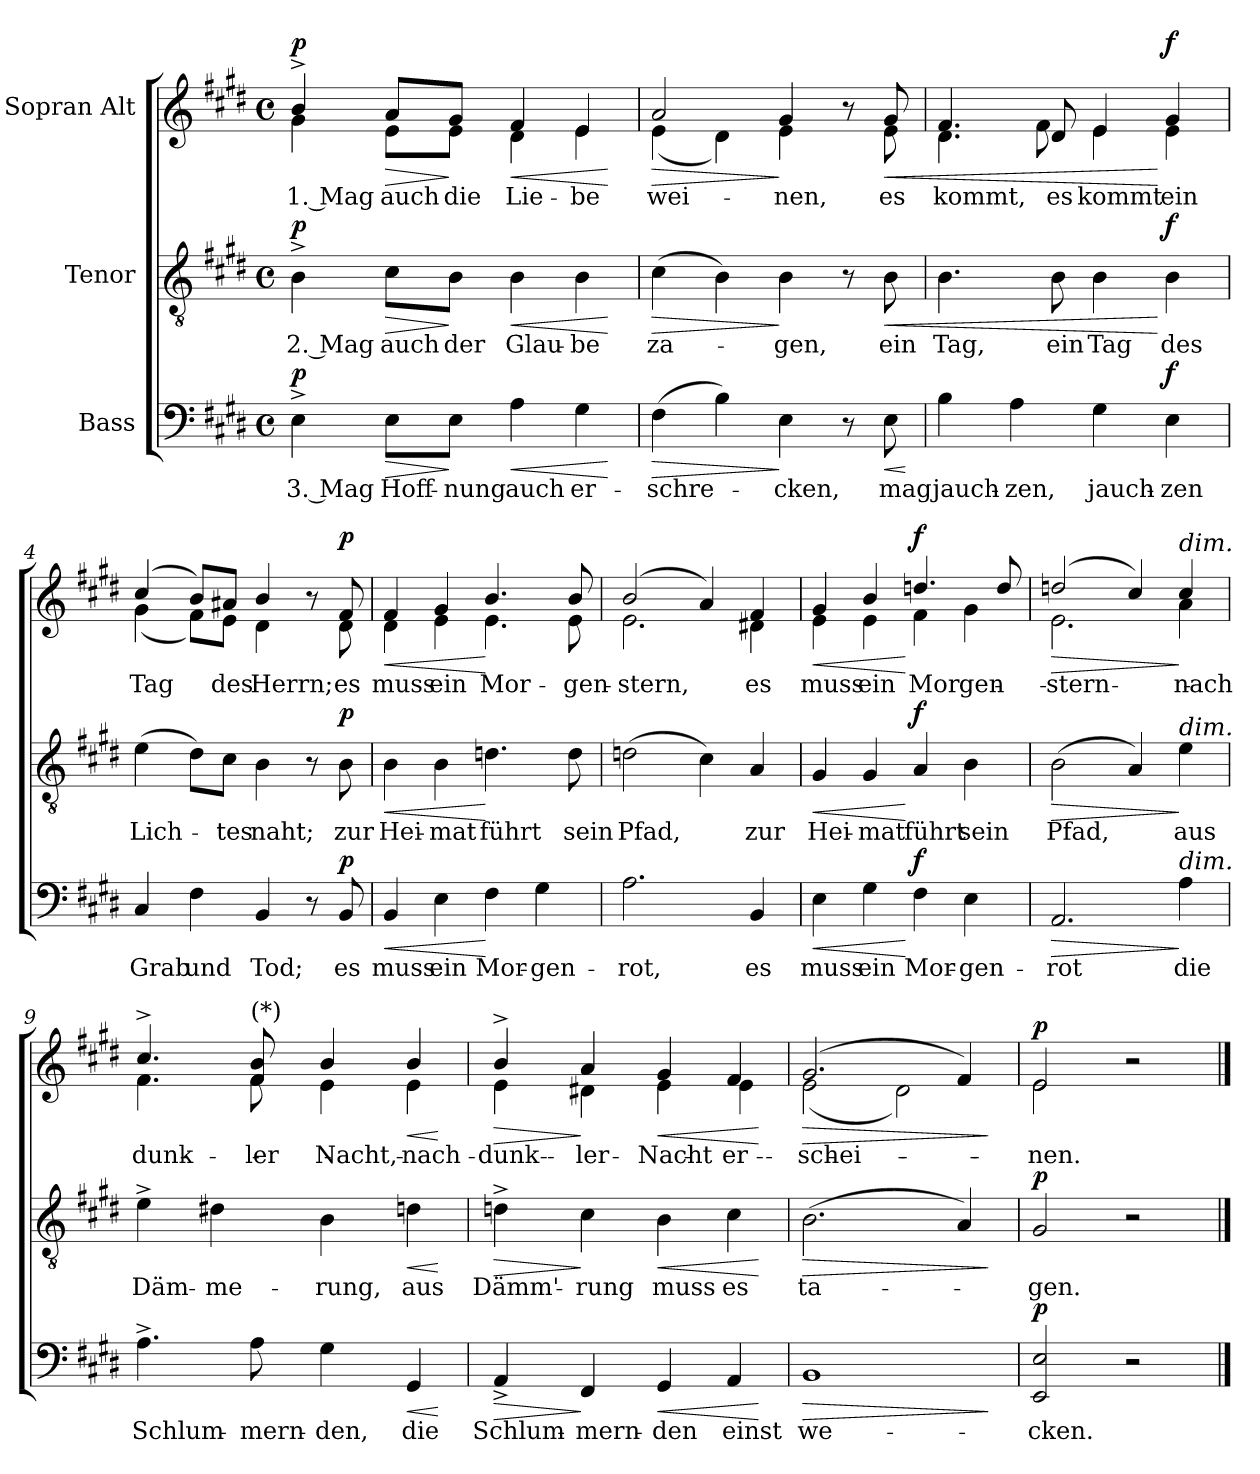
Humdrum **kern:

**kern	**text	**dynam	**kern	**text	**dynam	**kern	**text	**dynam
*part3	*part3	*part3	*part2	*part2	*part2	*part1	*part1	*part1
*staff3	*staff3	*staff3	*staff2	*staff2	*staff2	*staff1	*staff1	*staff1
*I"Bass	*	*	*I"Tenor	*	*	*I"Sopran Alt	*	*
*clefF4	*	*	*clefGv2	*	*	*clefG2	*	*
*k[f#c#g#d#]	*	*	*k[f#c#g#d#]	*	*	*k[f#c#g#d#]	*	*
*M4/4	*	*	*M4/4	*	*	*M4/4	*	*
*met(c)	*	*	*met(c)	*	*	*met(c)	*	*
=1	=1	=1	=1	=1	=1	=1	=1	=1
!	!	!	!	!	!	!LO:TX:a:B:t=Langsam	!	!
!	!LO:LY:b	!LO:DY:a	!	!LO:LY:b	!LO:DY:a	!	!LO:LY:b	!LO:DY:a
*	*	*	*	*	*	*^	*	*
4E^\	3. Mag	p	4B^\	2. Mag	p	4b^/	4g#\	1. Mag	p
!	!LO:LY:b	!LO:HP:b	!	!LO:LY:b	!LO:HP:b	!	!	!LO:LY:b	!LO:HP:b
8E\L	Hoff-	>	8c#\L	auch	>	8a/L	8e\L	auch	>
!	!LO:LY:b	!	!	!LO:LY:b	!	!	!	!LO:LY:b	!
8E\J	-nung	]	8B\J	der	]	8g#/J	8e\J	die	]
!	!LO:LY:b	!LO:HP:b	!	!LO:LY:b	!LO:HP:b	!	!	!LO:LY:b	!LO:HP:b
4A\	auch	<	4B\	Glau-	<	4f#/	4d#\	Lie-	<
!	!LO:LY:b	!	!	!LO:LY:b	!	!	!	!LO:LY:b	!
4G#\	er-	.	4B\	-be	.	4e/	4e\	-be	.
*	*	*	*	*	*	*v	*v	*	*
.	.	[	.	.	[	.	.	[
=2	=2	=2	=2	=2	=2	=2	=2	=2
!	!LO:LY:b	!LO:HP:b	!	!LO:LY:b	!LO:HP:b	!	!LO:LY:b	!LO:HP:b
*	*	*	*	*	*	*^	*	*
(4F#\	-schre-	>	(4c#\	za-	>	2a/	(4e\	wei-	>
4B\)	.	.	4B\)	.	.	.	4d#\)	.	.
!	!LO:LY:b	!	!	!LO:LY:b	!	!	!	!LO:LY:b	!
4E\	-cken,	]	4B\	-gen,	]	4g#/	4e\	-nen,	]
8r	.	.	8r	.	.	8r	8ryy	.	.
!	!LO:LY:b	!LO:HP:b	!	!LO:LY:b	!LO:HP:b	!	!	!LO:LY:b	!LO:HP:b
8E\	mag	<	8B\	ein	<	8g#/	8e\	es	<
*	*	*	*	*	*	*v	*v	*	*
.	.	[	.	.	.	.	.	.
=3	=3	=3	=3	=3	=3	=3	=3	=3
!	!LO:LY:b	!	!	!LO:LY:b	!	!	!LO:LY:b	!
*	*	*	*	*	*	*^	*	*
4B\	jauch-	.	4.B\	Tag,	.	4.f#/	4.d#\	kommt,	.
!	!LO:LY:b	!	!	!	!	!	!	!	!
4A\	-zen,	.	.	.	.	.	.	.	.
!	!	!	!	!LO:LY:b	!	!	!	!LO:LY:b	!
.	.	.	8B\	ein	.	8d#/	8f#\	es	.
!	!LO:LY:b	!	!	!LO:LY:b	!	!	!	!LO:LY:b	!
4G#\	jauch-	.	4B\	Tag	.	4e/	4e\	kommt	.
!	!LO:LY:b	!LO:DY:a	!	!LO:LY:b	!LO:DY:n=1:a	!	!	!LO:LY:b	!LO:DY:n=1:a
4E\	-zen	f	4B\	des	[ f	4g#/	4e\	ein	[ f
!!LO:LB:g=z	!!
=4	=4	=4	=4	=4	=4	=4	=4	=4	=4
!	!LO:LY:b	!	!	!LO:LY:b	!	!	!	!LO:LY:b	!
4C#/	Grab	.	(4e\	Lich-	.	(4cc#/	(4g#\	Tag	.
!	!LO:LY:b	!	!	!	!	!	!	!	!
4F#\	und	.	8d#\L)	.	.	8b/L)	8f#\L)	.	.
!	!	!	!	!LO:LY:b	!	!	!	!LO:LY:b	!
.	.	.	8c#\J	-tes	.	8a#X/J	8e\J	des	.
!	!LO:LY:b	!	!	!LO:LY:b	!	!	!	!LO:LY:b	!
4BB/	Tod;	.	4B\	naht;	.	4b/	4d#\	Herrn;	.
8r	.	.	8r	.	.	8r	8ryy	.	.
!	!LO:LY:b	!LO:DY:a	!	!LO:LY:b	!LO:DY:a	!	!	!LO:LY:b	!LO:DY:a
8BB/	es	p	8B\	zur	p	8f#/	8d#\	es	p
=5	=5	=5	=5	=5	=5	=5	=5	=5	=5
!	!LO:LY:b	!LO:HP:b	!	!LO:LY:b	!LO:HP:b	!	!	!LO:LY:b	!LO:HP:b
4BB/	muss	<	4B\	Hei-	<	4f#/	4d#\	muss	<
!	!LO:LY:b	!	!	!LO:LY:b	!	!	!	!LO:LY:b	!
4E\	ein	.	4B\	-mat	.	4g#/	4e\	ein	.
!	!LO:LY:b	!	!	!LO:LY:b	!	!	!	!LO:LY:b	!
4F#\	Mor-	[	4.dn\	führt	[	4.b/	4.e\	Mor-	[
!	!LO:LY:b	!	!	!	!	!	!	!	!
4G#\	-gen-	.	.	.	.	.	.	.	.
!	!	!	!	!LO:LY:b	!	!	!	!LO:LY:b	!
.	.	.	8d\	sein	.	8b/	8e\	-gen-	.
=6	=6	=6	=6	=6	=6	=6	=6	=6	=6
!	!LO:LY:b	!	!	!LO:LY:b	!	!	!	!LO:LY:b	!
2.A\	-rot,	.	(2dn\	Pfad,	.	(2b/	2.e\	-stern,	.
.	.	.	4c#\)	.	.	4a/)	.	.	.
!	!LO:LY:b	!	!	!LO:LY:b	!	!	!	!LO:LY:b	!
4BB/	es	.	4A/	zur	.	4f#/	4d#X\	es	.
=7	=7	=7	=7	=7	=7	=7	=7	=7	=7
!	!LO:LY:b	!LO:HP:b	!	!LO:LY:b	!LO:HP:b	!	!	!LO:LY:b	!LO:HP:b
4E\	muss	<	4G#/	Hei-	<	4g#/	4e\	muss	<
!	!LO:LY:b	!	!	!LO:LY:b	!	!	!	!LO:LY:b	!
4G#\	ein	.	4G#/	-mat	.	4b/	4e\	ein	.
!	!LO:LY:b	!LO:DY:n=1:a	!	!LO:LY:b	!LO:DY:n=1:a	!	!	!LO:LY:b	!LO:DY:n=1:a
4F#\	Mor-	[ f	4A/	führt	[ f	4.ddn/	4f#\	Mor-	[ f
!	!LO:LY:b	!	!	!LO:LY:b	!	!	!	!LO:LY:b	!
4E\	-gen-	.	4B\	sein	.	.	4g#\	-gen-	.
.	.	.	.	.	.	8dd/	.	.	.
!!LO:LB:g=z	!!
=8	=8	=8	=8	=8	=8	=8	=8	=8	=8
!	!LO:LY:b	!LO:HP:b	!	!LO:LY:b	!LO:HP:b	!	!	!LO:LY:b	!LO:HP:b
2.AA/	-rot	>	(2B\	Pfad,	>	(2ddn/	2.e\	-stern	>
.	.	.	4A/)	.	.	4cc#/)	.	.	.
!	!	!	!	!	!	!LO:TX:a:i:t=dim.	!	!	!
!	!	!	!LO:TX:a:i:t=dim.	!	!	!	!	!	!
!LO:TX:a:i:t=dim.	!	!	!	!	!	!	!	!	!
!	!LO:LY:b	!	!	!LO:LY:b	!	!	!	!LO:LY:b	!
4A\	die	]	4e\	aus	]	4cc#/	4a\	nach	]
=9	=9	=9	=9	=9	=9	=9	=9	=9	=9
!	!LO:LY:b	!	!	!LO:LY:b	!	!	!	!LO:LY:b	!
4.A^\	Schlum-	.	4e^\	Däm-	.	4.cc#^/	4.f#\	dunk-	.
!	!	!	!	!LO:LY:b	!	!	!	!	!
.	.	.	4d#X\	-me-	.	.	.	.	.
!	!	!	!	!	!	!LO:TX:a:t=(*)	!	!	!
!	!LO:LY:b	!	!	!	!	!	!	!LO:LY:b	!
8A\	-mern-	.	.	.	.	8f#/ 8b!/	8f#\	-ler	.
!	!LO:LY:b	!	!	!LO:LY:b	!	!	!	!LO:LY:b	!
4G#\	-den,	.	4B\	-rung,	.	4b/	4e\	Nacht,	.
!	!LO:LY:b	!LO:HP:b	!	!LO:LY:b	!LO:HP:b	!	!	!LO:LY:b	!LO:HP:b
4GG#/	die	<	4dn\	aus	<	4b/	4e\	nach	<
*	*	*	*	*	*	*v	*v	*	*
.	.	[	.	.	[	.	.	[
=10	=10	=10	=10	=10	=10	=10	=10	=10
!	!LO:LY:b	!LO:HP:b	!	!LO:LY:b	!LO:HP:b	!	!LO:LY:b	!LO:HP:b
*	*	*	*	*	*	*^	*	*
4AA^/	Schlum-	>	4dn^\	Dämm'-	>	4b^/	4e\	dunk-	>
!	!LO:LY:b	!	!	!LO:LY:b	!	!	!	!LO:LY:b	!
4FF#/	-mern-	]	4c#\	-rung	]	4a/	4d#X\	-ler	]
!	!LO:LY:b	!LO:HP:b	!	!LO:LY:b	!LO:HP:b	!	!	!LO:LY:b	!LO:HP:b
4GG#/	-den	<	4B\	muss	<	4g#/	4e\	Nacht	<
!	!LO:LY:b	!	!	!LO:LY:b	!	!	!	!LO:LY:b	!
4AA/	einst	.	4c#\	es	.	4f#/	4e\	er-	.
*	*	*	*	*	*	*v	*v	*	*
.	.	[	.	.	[	.	.	[
=11	=11	=11	=11	=11	=11	=11	=11	=11
!	!LO:LY:b	!LO:HP:b	!	!LO:LY:b	!LO:HP:b	!	!LO:LY:b	!LO:HP:b
*	*	*	*	*	*	*^	*	*
1BB	we-	>	(2.B\	ta-	>	(2.g#/	(2e\	-schei-	>
.	.	.	.	.	.	.	2d#\)	.	.
.	.	.	4A/)	.	.	4f#/)	.	.	.
*	*	*	*	*	*	*v	*v	*	*
.	.	]	.	.	]	.	.	]
=12	=12	=12	=12	=12	=12	=12	=12	=12
!	!LO:LY:b	!LO:DY:a	!	!LO:LY:b	!LO:DY:a	!	!LO:LY:b	!LO:DY:a
*	*	*	*	*	*	*^	*	*
2EE/ 2E/	-cken.	p	2G#/	-gen.	p	2e/	2e\	-nen.	p
2r	.	.	2r	.	.	2r	2ryy	.	.
*	*	*	*	*	*	*v	*v	*	*
==	==	==	==	==	==	==	==	==
*-	*-	*-	*-	*-	*-	*-	*-	*-
